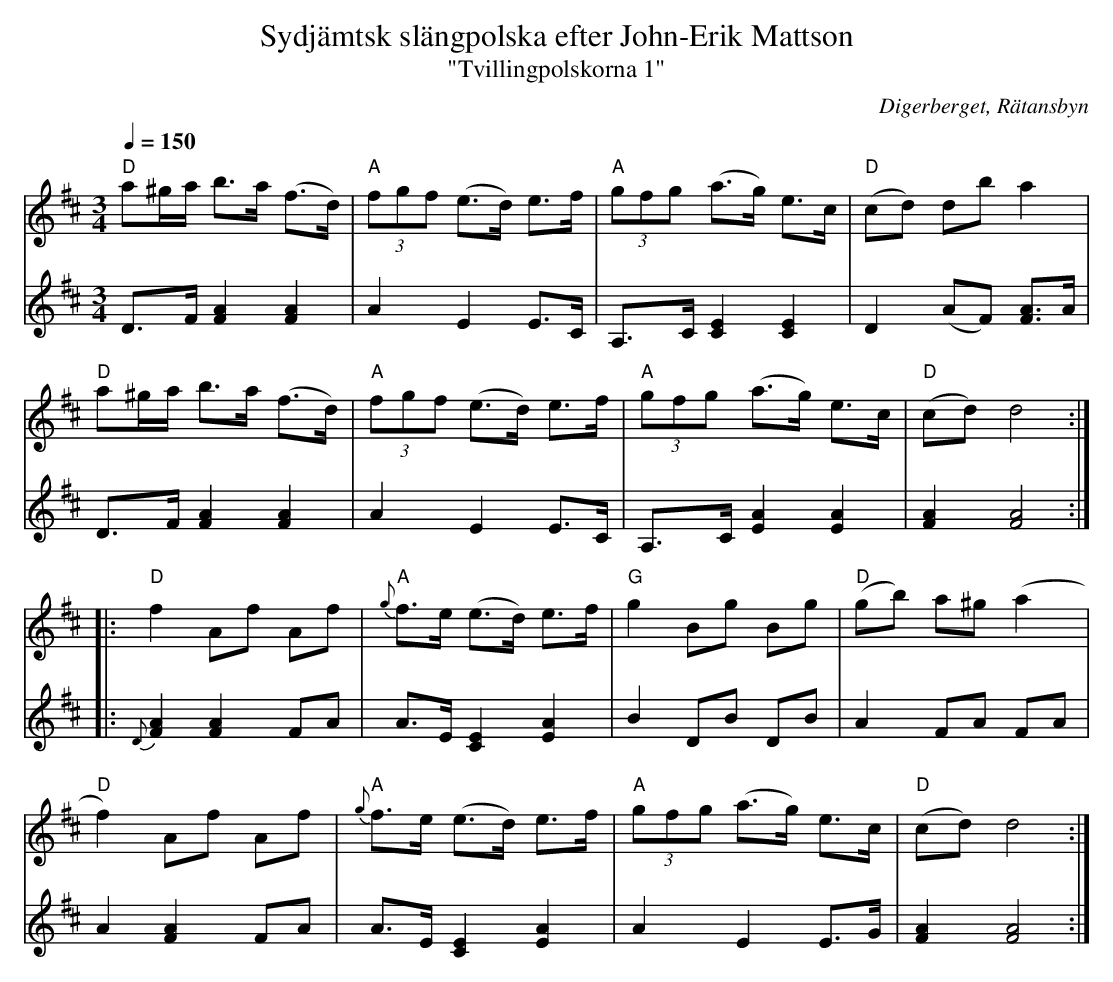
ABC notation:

X:1
T:Sydjämtsk slängpolska efter John-Erik Mattson
T:"Tvillingpolskorna 1"
O:Digerberget, Rätansbyn
M:3/4
L:1/8
Q:1/4=150
K:D
V:1
"D"a^g/a/ b>a (f>d)|"A"(3fgf (e>d) e>f|"A"(3gfg (a>g) e>c|"D"(cd) db a2|!
"D"a^g/a/ b>a (f>d)|"A"(3fgf (e>d) e>f|"A"(3gfg (a>g) e>c|"D"(cd) d4::!
"D"f2 Af Af|"A"{g}f>e (e>d) e>f|"G"g2 Bg Bg|"D"(gb) a^g (a2|!
"D"f2) Af Af|"A"{g}f>e (e>d) e>f|"A"(3gfg (a>g) e>c|"D"(cd) d4:|]
V:2
D>F [F2A2] [F2A2]|A2 E2 E>C|A,>C [C2E2] [C2E2]|D2 (AF) [F3/2A3/2]A/|!
D>F [F2A2] [F2A2]|A2 E2 E>C|A,>C [E2A2] [E2A2]|[F2A2] [F4A4]::!
{D}[F2A2] [F2A2] FA|A>E [C2E2] [E2A2]|B2 DB DB|A2 FA FA|!
A2 [F2A2] FA|A>E [C2E2] [E2A2]|A2 E2E>G|[F2A2] [F4A4]:|]
